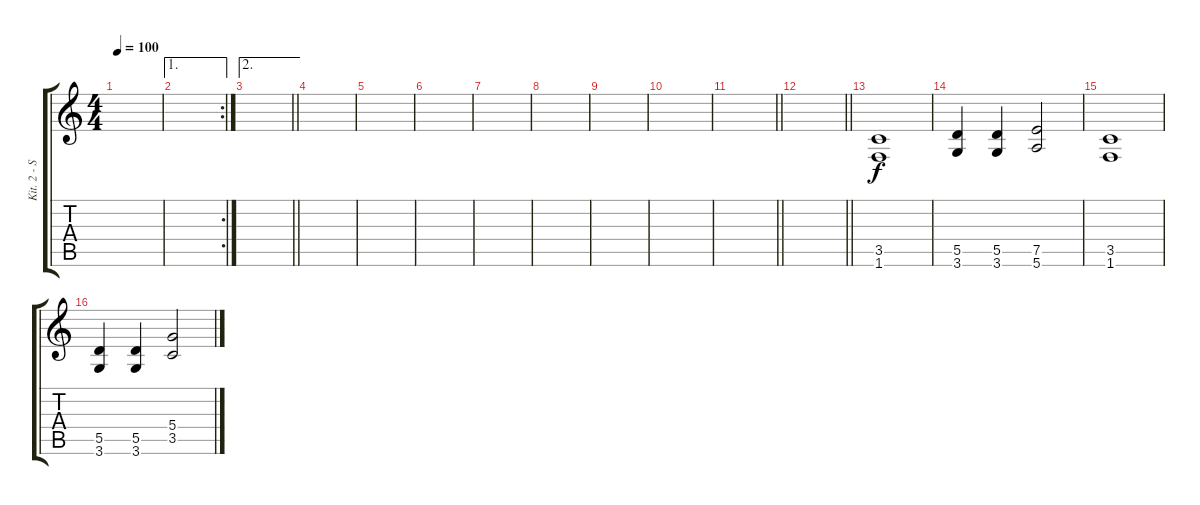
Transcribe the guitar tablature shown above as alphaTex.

\track ("Kit. 2 - Särö" "Kit. 2 - S") {instrument distortionguitar}
\staff {score tabs}
\tuning (E4 B3 G3 D3 A2 E2) {hide}
\ts (4 4)
\tempo 100
\clef g2
\ks c
|
\ae 1
\rc 2
|
\ae 2
\barLineRight lightlight
|
|
|
|
|
|
|
|
\barLineRight lightlight
|
\barLineRight lightlight
|
(3.5 1.6).1 |
(5.5 3.6).4 (5.5 3.6).4 (7.5 5.6).2 |
(3.5 1.6).1 |
(5.5 3.6).4 (5.5 3.6).4 (5.4 3.5).2
